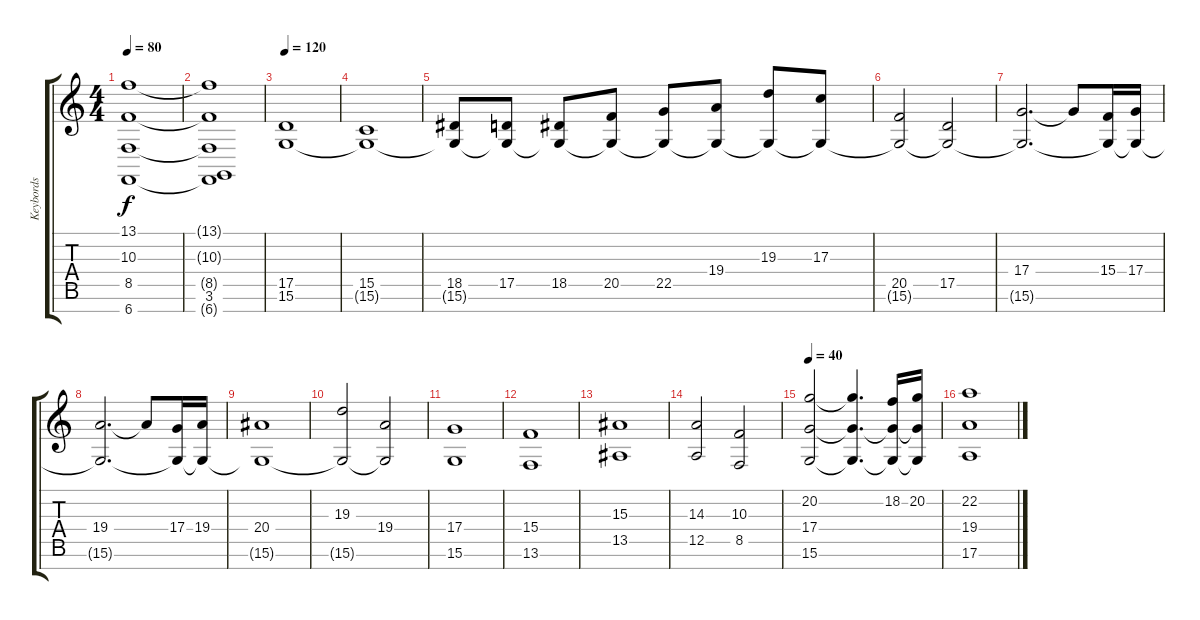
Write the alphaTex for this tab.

\track ("Keybords" "Keybords") {instrument stringensemble1}
\staff {score tabs}
\tuning (E4 B3 G3 D3 A2 E2 B1) {hide}
\ts (4 4)
\tempo 80
\clef g2
\ks c
(13.1{t} 10.3{t} 8.5{t} 6.7{t}).1{dy f volume 2} |
(13.1{t} 10.3{t} 8.5{t} 3.6 6.7{t}).1 |
\tempo 120
(17.5 15.6).1{volume 10} |
(15.5 15.6{t}).1 |
(18.5 15.6{t}).8 (17.5 15.6{t}).8 (18.5 15.6{t}).8 (20.5 15.6{t}).8 (22.5 15.6{t}).8 (19.4 15.6{t}).8 (19.3 15.6{t}).8 (17.3 15.6{t}).8 |
(20.5 15.6{t}).2 (17.5 15.6{t}).2 |
(17.4 15.6{t}).2{d} 17.4{t}.8 (15.4 15.6{t}).16 (17.4 15.6{t}).16 |
(19.4 15.6{t}).2{d} 19.4{t}.8 (17.4 15.6{t}).16 (19.4 15.6{t}).16 |
(20.4 15.6{t}).1 |
(19.3 15.6{t}).2 (19.4 15.6{t}).2 |
(17.4 15.6).1 |
(15.4 13.6).1 |
(15.3 13.5).1 |
(14.3 12.5).2 (10.3 8.5).2 |
\tempo 40
(20.2 17.4 15.6).2{volume 8} (20.2{t} 17.4{t} 15.6{t}).4{d} (18.2 17.4{t} 15.6{t}).16 (20.2 17.4{t} 15.6{t}).16 |
(22.2 19.4 17.6).1
